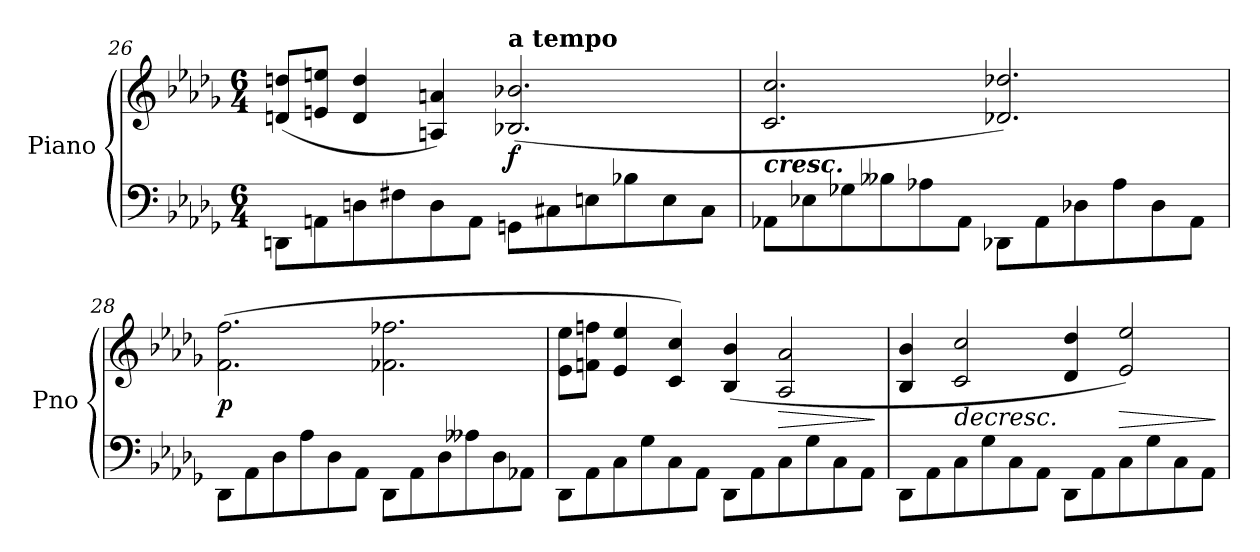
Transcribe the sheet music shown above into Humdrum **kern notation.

**kern	**kern	**dynam
*part1	*part1	*part1
*staff2	*staff1	*staff1/2
*I"Piano	*	*
*I'Pno	*	*
*clefF4	*clefG2	*
*k[b-e-a-d-g-]	*k[b-e-a-d-g-]	*
*M6/4	*M6/4	*
=26	=26	=26
8DDn\L	(8dn/ 8ddn/L	.
8AAn\	8en/ 8een/J	.
8Dn\	4d/ 4dd/	.
8F#X\	.	.
8D\	4An/ 4an/)	.
8AA\J	.	.
!	!LO:TX:a:B:t=a tempo	!
!	!	!LO:DY:b
8GGn\L	(2.B-X/ 2.b-X/	f
8C#X\	.	.
8En\	.	.
8B-X\	.	.
8E\	.	.
8C#\J	.	.
=27	=27	=27
!LO:TX:a:Bi:t=cresc.	!	!
8AA-X\L	2.c/ 2.cc/	.
8E-X\	.	.
8G-X\	.	.
8B--X\	.	.
8A-X\	.	.
8AA-\J	.	.
8DD-X\L	2.d-X/ 2.dd-X/)	.
8AA-\	.	.
8D-X\	.	.
8A-\	.	.
8D-\	.	.
8AA-\J	.	.
!!LO:LB:g=z
=28	=28	=28
!	!	!LO:DY:b
8DD-\L	(2.f\ 2.ff\	p
8AA-\	.	.
8D-\	.	.
8A-\	.	.
8D-\	.	.
8AA-\J	.	.
8DD-\L	2.f-X\ 2.ff-X\	.
8AA-\	.	.
8D-\	.	.
8A--X\	.	.
8D-\	.	.
8AA-X\J	.	.
=29	=29	=29
8DD-\L	8e-\ 8ee-\L	.
8AA-\	8fn\ 8ffn\J	.
8C\	4e-/ 4ee-/	.
8G-\	.	.
8C\	4c/ 4cc/)	.
8AA-\J	.	.
8DD-\L	(4B-/ 4b-/	.
8AA-\	.	.
!	!	!LO:HP:b
8C\	2A-/ 2a-/	>
8G-\	.	.
8C\	.	.
8AA-\J	.	.
.	.	]
=30	=30	=30
8DD-\L	4B-/ 4b-/	.
8AA-\	.	.
!	!	!LO:HP:b
8C\	2c/ 2cc/	>
8G-\	.	.
8C\	.	.
8AA-\J	.	.
8DD-\L	4d-/ 4dd-/	.
8AA-\	.	.
!	!	!LO:HP:b
8C\	2e-/ 2ee-/)	>
8G-\	.	.
8C\	.	.
8AA-\J	.	.
.	.	] ]
=	=	=
*-	*-	*-
